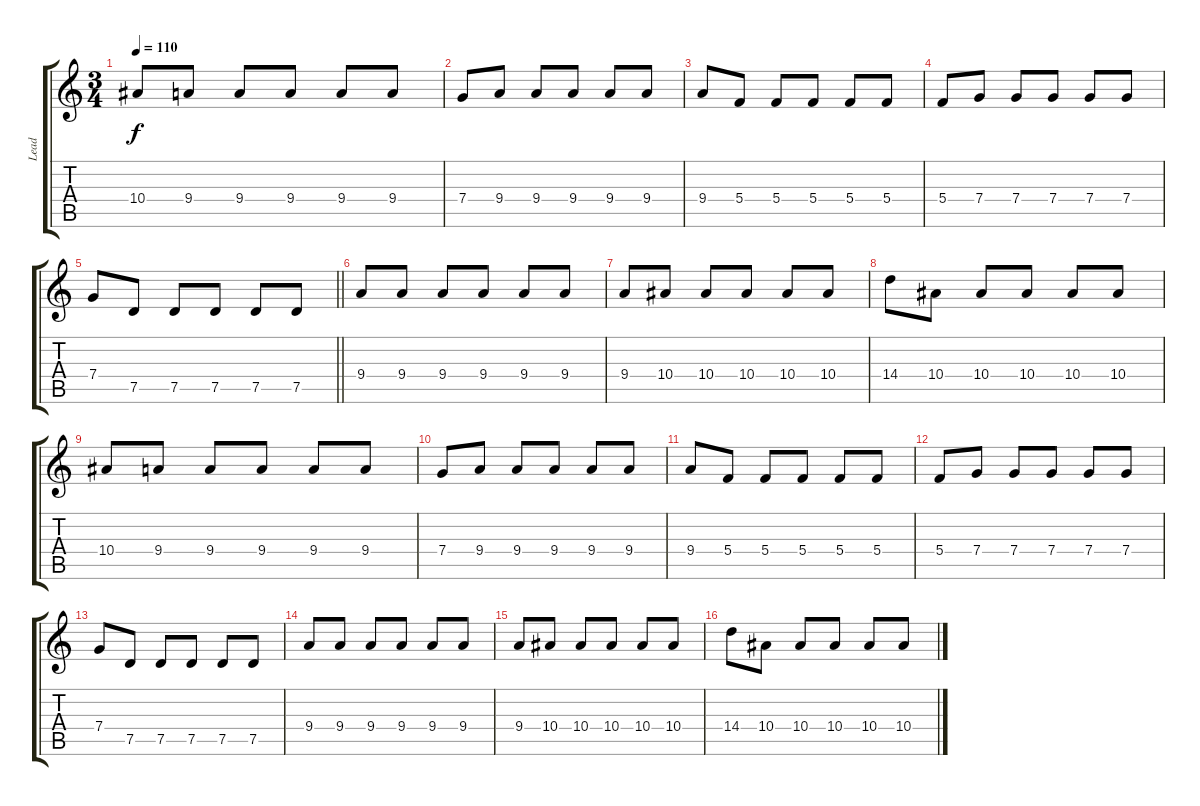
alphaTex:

\track ("Lead" "Lead") {instrument distortionguitar}
\staff {score tabs}
\tuning (D4 A3 F3 C3 G2 C2) {hide}
\ts (3 4)
\tempo 110
\clef g2
\ks c
10.4.8{dy f} 9.4.8 9.4.8 9.4.8 9.4.8 9.4.8 |
7.4.8 9.4.8 9.4.8 9.4.8 9.4.8 9.4.8 |
9.4.8 5.4.8 5.4.8 5.4.8 5.4.8 5.4.8 |
5.4.8 7.4.8 7.4.8 7.4.8 7.4.8 7.4.8 |
\barLineRight lightlight
7.4.8 7.5.8 7.5.8 7.5.8 7.5.8 7.5.8 |
9.4.8 9.4.8 9.4.8 9.4.8 9.4.8 9.4.8 |
9.4.8 10.4.8 10.4.8 10.4.8 10.4.8 10.4.8 |
14.4.8 10.4.8 10.4.8 10.4.8 10.4.8 10.4.8 |
10.4.8 9.4.8 9.4.8 9.4.8 9.4.8 9.4.8 |
7.4.8 9.4.8 9.4.8 9.4.8 9.4.8 9.4.8 |
9.4.8 5.4.8 5.4.8 5.4.8 5.4.8 5.4.8 |
5.4.8 7.4.8 7.4.8 7.4.8 7.4.8 7.4.8 |
7.4.8 7.5.8 7.5.8 7.5.8 7.5.8 7.5.8 |
9.4.8 9.4.8 9.4.8 9.4.8 9.4.8 9.4.8 |
9.4.8 10.4.8 10.4.8 10.4.8 10.4.8 10.4.8 |
14.4.8 10.4.8 10.4.8 10.4.8 10.4.8 10.4.8
